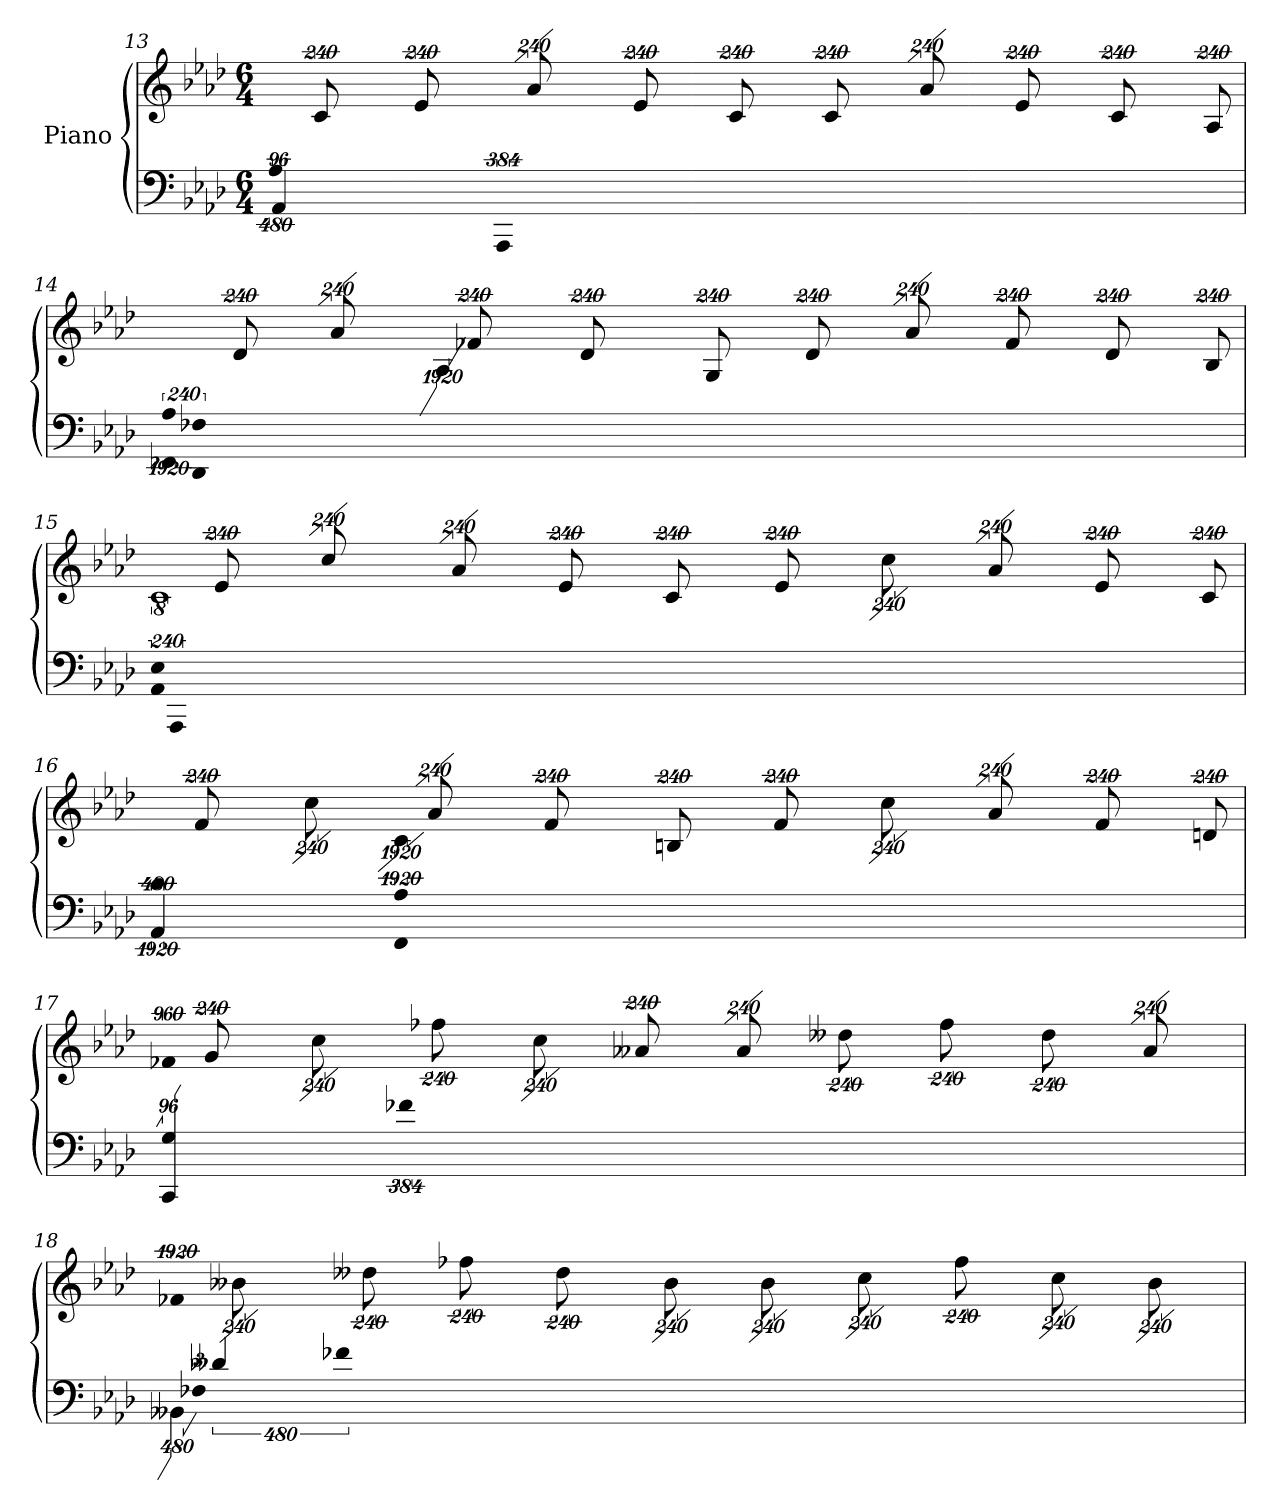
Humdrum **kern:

**kern	**kern
*part2	*part1
*staff2	*staff1
*I"Piano	*I"Piano
*clefF4	*clefG2
*k[b-e-a-d-]	*k[b-e-a-d-]
*A-:	*A-:
*M6/4	*M6/4
=13	=13
*^	*
384%91AA-	1920%479A-	8ryy
.	.	1920%227c
384%197ryy	.	.
.	.	1920%13ryy
.	80%41ryy	.
.	.	1920%227e-
.	.	1920%13ryy
.	.	1920%227a-
.	.	1920%13ryy
.	.	1920%227e-
.	.	1920%13ryy
.	.	1920%227c
.	.	1920%253ryy
384%91AAA-	.	.
.	80%59ryy	.
.	.	1920%227c
80%41ryy	.	.
.	.	1920%13ryy
.	.	1920%227a-
.	.	1920%13ryy
.	.	1920%227e-
.	.	1920%13ryy
.	.	1920%227c
.	.	1920%13ryy
.	.	1920%239A-
=14	=14	=14
!	!LO:N:vis=1	!
*	*	*^
1920%239FF-	1920%1199A-	8ryy	2.ryy
1920%1201ryy	.	.	.
.	.	1920%227d-	.
.	.	1920%13ryy	.
.	.	1920%227a-	.
.	.	1920%13ryy	.
.	.	1920%227f-	.
.	.	1920%13ryy	.
.	.	1920%227d-	.
.	.	1920%13ryy	.
.	2ryy	.	.
.	.	1920%239G	.
.	.	1920%241ryy	.
!	!	!	!LO:N:vis=1
1920%239F- 1920%239DD-	.	.	1920%1199A-
2ryy	.	.	.
.	.	1920%239d-	.
.	.	1920ryy	.
.	.	1920%239a-	.
.	8ryy	1920ryy	.
.	.	1920%239f-	.
.	4ryy	1920ryy	.
.	.	1920%239d-	.
8ryy	.	1920ryy	8ryy
.	.	1920%239B-	.
*v	*v	*	*
=15	=15	=15
1920%239E- 1920%239AA-	8ryy	8%5c
1920%1201ryy	.	.
.	1920%227e-	.
.	1920%13ryy	.
.	1920%227cc	.
.	1920%13ryy	.
.	1920%227a-	.
.	1920%13ryy	.
.	1920%227e-	.
.	1920%13ryy	.
.	1920%239c	1920%1679ryy
.	1920%241ryy	.
1920%239AAA-	.	.
2ryy	.	.
.	1920%227e-	.
.	1920%13ryy	.
.	1920%227cc	.
.	1920%13ryy	.
.	1920%227a-	.
.	1920%13ryy	.
.	1920%227e-	.
.	1920%13ryy	.
8ryy	.	.
.	1920%239c	.
=16	=16	=16
*^	*	*
!	!LO:N:vis=1	!	!
1920%479AA-	1920%1199c	8ryy	2.ryy
.	.	1920%227f	.
.	.	1920%13ryy	.
1920%961ryy	.	.	.
.	.	1920%227cc	.
.	.	1920%13ryy	.
.	.	1920%227a-	.
.	.	1920%13ryy	.
.	.	1920%227f	.
.	.	1920%13ryy	.
.	80%41ryy	.	.
.	.	1920%239B	.
.	.	1920%241ryy	.
!	!	!	!LO:N:vis=1
384%91A- 384%91FF	.	.	1920%1199c
.	.	1920%239f	.
80%41ryy	.	.	.
.	.	1920ryy	.
.	.	1920%239cc	.
.	.	1920ryy	.
.	.	1920%239a-	.
.	80%29ryy	.	.
.	.	1920ryy	.
.	.	1920%239f	.
.	.	1920ryy	8ryy
.	.	1920%239d	.
*v	*v	*	*
=17	=17	=17
384%91G 384%91CC	8ryy	1920%959f-
.	1920%227g	.
384%197ryy	.	.
.	1920%13ryy	.
.	1920%227cc	.
.	1920%13ryy	.
.	1920%227ff-	.
.	1920%13ryy	.
.	.	160ryy
.	1920%227cc	.
.	.	160%159ryy
.	1920%13ryy	.
.	1920%227a--	.
.	1920%253ryy	.
!LO:N:vis=1	!	!
1920%1439f-	.	.
.	1920%227a--	.
.	1920%13ryy	.
.	1920%227dd--	.
.	1920%13ryy	.
.	1920%227ff-	.
.	1920%13ryy	.
.	1920%227dd--	.
.	1920%13ryy	.
.	1920%227a--	.
.	160ryy	.
=18	=18	=18
*^	*	*
*	*^	*	*
!	!	!	!	!LO:N:vis=1
1920%161ryy	1920%479BB--	24ryy	8ryy	1920%1439f-
.	.	960%199F-	.	.
1920%317d--	.	.	.	.
.	.	.	1920%227b--	.
.	.	.	1920%13ryy	.
960%481ryy	.	1920%2401ryy	.	.
.	1ryy	.	.	.
.	.	.	1920%227dd--	.
.	.	.	1920%13ryy	.
.	.	.	1920%227ff-	.
.	.	.	1920%13ryy	.
.	.	.	1920%227dd--	.
.	.	.	1920%13ryy	.
.	.	.	1920%227b--	.
.	.	.	1920%253ryy	.
.	.	.	.	160ryy
!LO:N:vis=1	!	!	!	!
1920%1439f-	.	.	.	.
.	.	.	.	160%119ryy
.	.	.	1920%227b--	.
.	.	.	1920%13ryy	.
.	.	.	1920%227cc	.
.	.	.	1920%13ryy	.
.	.	.	1920%227ff-	.
.	.	.	1920%13ryy	.
.	4ryy	.	.	.
.	.	.	1920%227cc	.
.	.	.	1920%13ryy	.
.	.	.	1920%227b--	.
.	.	.	160ryy	.
*v	*v	*v	*	*
*	*v	*v
=	=
*-	*-
